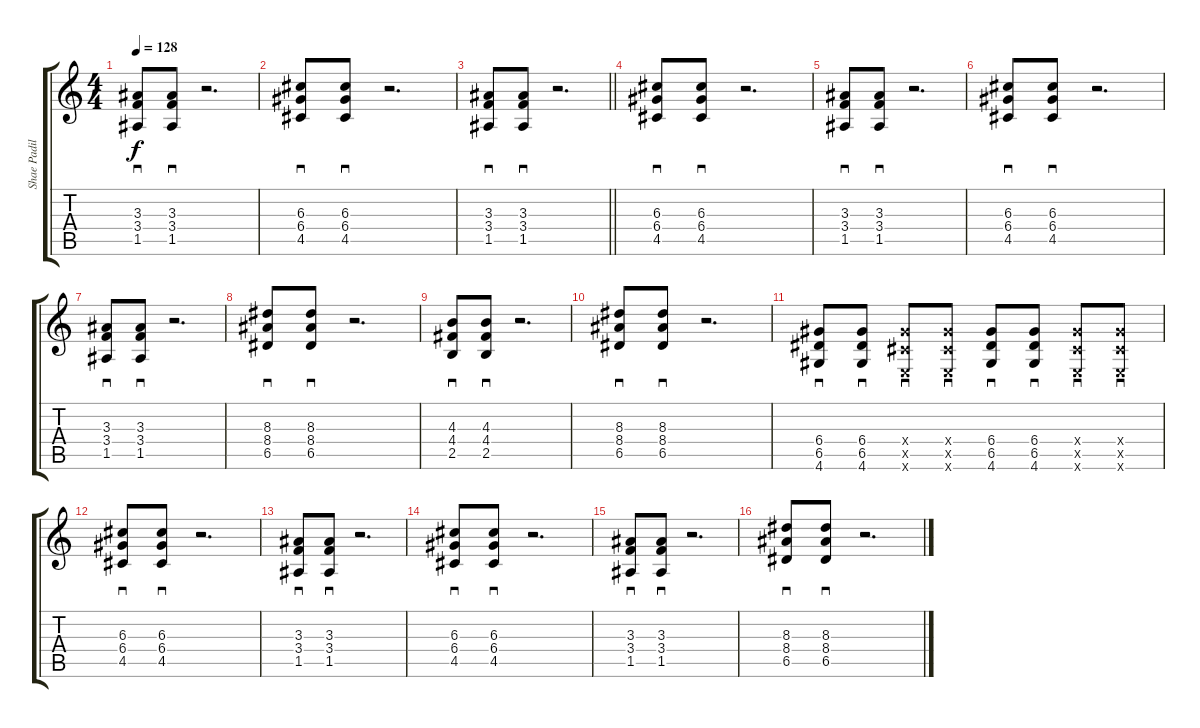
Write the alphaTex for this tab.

\track ("Shae Padilla" "Shae Padil") {instrument distortionguitar}
\staff {score tabs}
\tuning (E4 B3 G3 D3 A2 E2) {hide}
\ts (4 4)
\tempo 128
\clef g2
\ks c
(3.3 3.4 1.5).8{sd dy f} (3.3 3.4 1.5).8{sd} r.2{d} |
(6.3 6.4 4.5).8{sd} (6.3 6.4 4.5).8{sd} r.2{d} |
\barLineRight lightlight
(3.3 3.4 1.5).8{sd} (3.3 3.4 1.5).8{sd} r.2{d} |
(6.3 6.4 4.5).8{sd} (6.3 6.4 4.5).8{sd} r.2{d} |
(3.3 3.4 1.5).8{sd} (3.3 3.4 1.5).8{sd} r.2{d} |
(6.3 6.4 4.5).8{sd} (6.3 6.4 4.5).8{sd} r.2{d} |
(3.3 3.4 1.5).8{sd} (3.3 3.4 1.5).8{sd} r.2{d} |
(8.3 8.4 6.5).8{sd} (8.3 8.4 6.5).8{sd} r.2{d} |
(4.3 4.4 2.5).8{sd} (4.3 4.4 2.5).8{sd} r.2{d} |
(8.3 8.4 6.5).8{sd} (8.3 8.4 6.5).8{sd} r.2{d} |
(6.4 6.5 4.6).8{sd} (6.4 6.5 4.6).8{sd} (6.4{x} 4.5{x} 0.6{x}).8{sd} (6.4{x} 4.5{x} 0.6{x}).8{sd} (6.4 6.5 4.6).8{sd} (6.4 6.5 4.6).8{sd} (6.4{x} 4.5{x} 0.6{x}).8{sd} (6.4{x} 4.5{x} 0.6{x}).8{sd} |
(6.3 6.4 4.5).8{sd} (6.3 6.4 4.5).8{sd} r.2{d} |
(3.3 3.4 1.5).8{sd} (3.3 3.4 1.5).8{sd} r.2{d} |
(6.3 6.4 4.5).8{sd} (6.3 6.4 4.5).8{sd} r.2{d} |
(3.3 3.4 1.5).8{sd} (3.3 3.4 1.5).8{sd} r.2{d} |
(8.3 8.4 6.5).8{sd} (8.3 8.4 6.5).8{sd} r.2{d}
